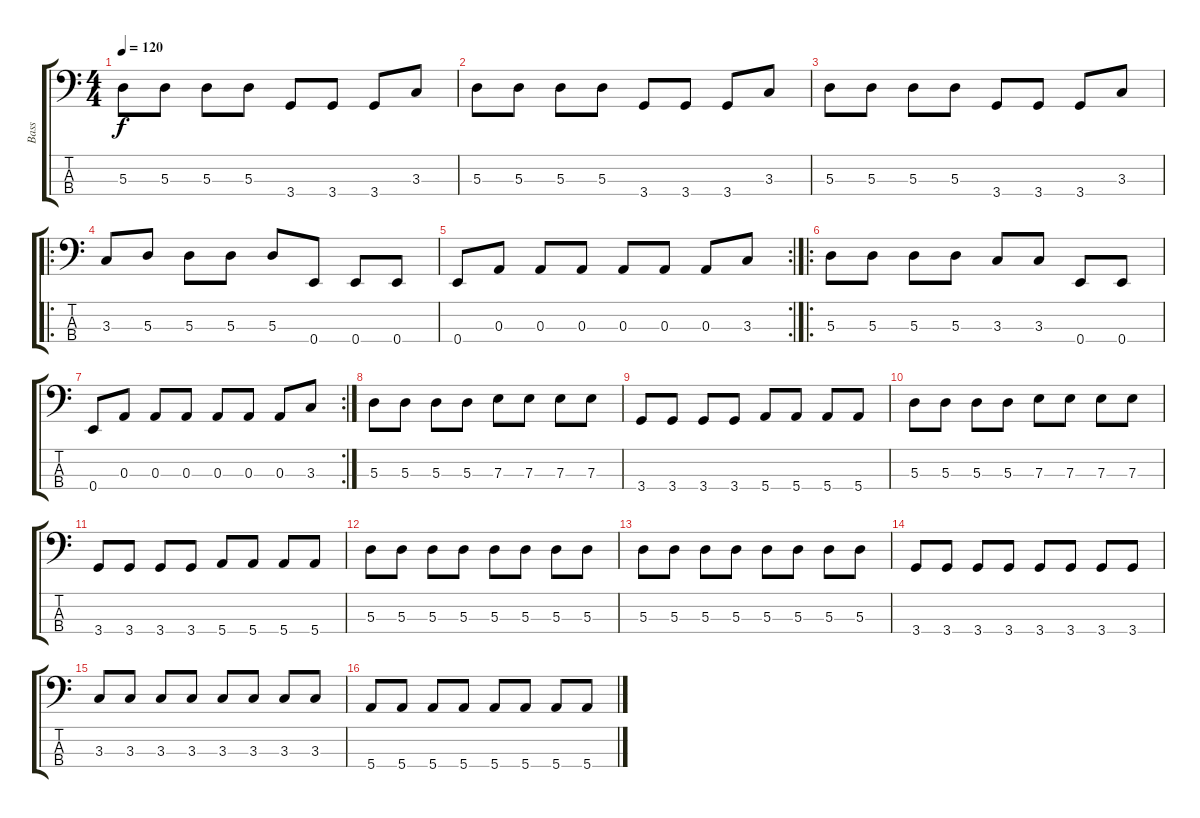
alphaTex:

\track ("Bass" "Bass") {instrument electricbassfinger}
\staff {score tabs}
\tuning (G2 D2 A1 E1) {hide}
\ts (4 4)
\tempo 120
\clef f4
\ks c
5.3.8{dy f} 5.3.8 5.3.8 5.3.8 3.4.8 3.4.8 3.4.8 3.3.8 |
5.3.8 5.3.8 5.3.8 5.3.8 3.4.8 3.4.8 3.4.8 3.3.8 |
5.3.8 5.3.8 5.3.8 5.3.8 3.4.8 3.4.8 3.4.8 3.3.8 |
\ro
3.3.8 5.3.8 5.3.8 5.3.8 5.3.8 0.4.8 0.4.8 0.4.8 |
\rc 2
0.4.8 0.3.8 0.3.8 0.3.8 0.3.8 0.3.8 0.3.8 3.3.8 |
\ro
5.3.8 5.3.8 5.3.8 5.3.8 3.3.8 3.3.8 0.4.8 0.4.8 |
\rc 2
0.4.8 0.3.8 0.3.8 0.3.8 0.3.8 0.3.8 0.3.8 3.3.8 |
5.3.8 5.3.8 5.3.8 5.3.8 7.3.8 7.3.8 7.3.8 7.3.8 |
3.4.8 3.4.8 3.4.8 3.4.8 5.4.8 5.4.8 5.4.8 5.4.8 |
5.3.8 5.3.8 5.3.8 5.3.8 7.3.8 7.3.8 7.3.8 7.3.8 |
3.4.8 3.4.8 3.4.8 3.4.8 5.4.8 5.4.8 5.4.8 5.4.8 |
5.3.8 5.3.8 5.3.8 5.3.8 5.3.8 5.3.8 5.3.8 5.3.8 |
5.3.8 5.3.8 5.3.8 5.3.8 5.3.8 5.3.8 5.3.8 5.3.8 |
3.4.8 3.4.8 3.4.8 3.4.8 3.4.8 3.4.8 3.4.8 3.4.8 |
3.3.8 3.3.8 3.3.8 3.3.8 3.3.8 3.3.8 3.3.8 3.3.8 |
5.4.8 5.4.8 5.4.8 5.4.8 5.4.8 5.4.8 5.4.8 5.4.8
